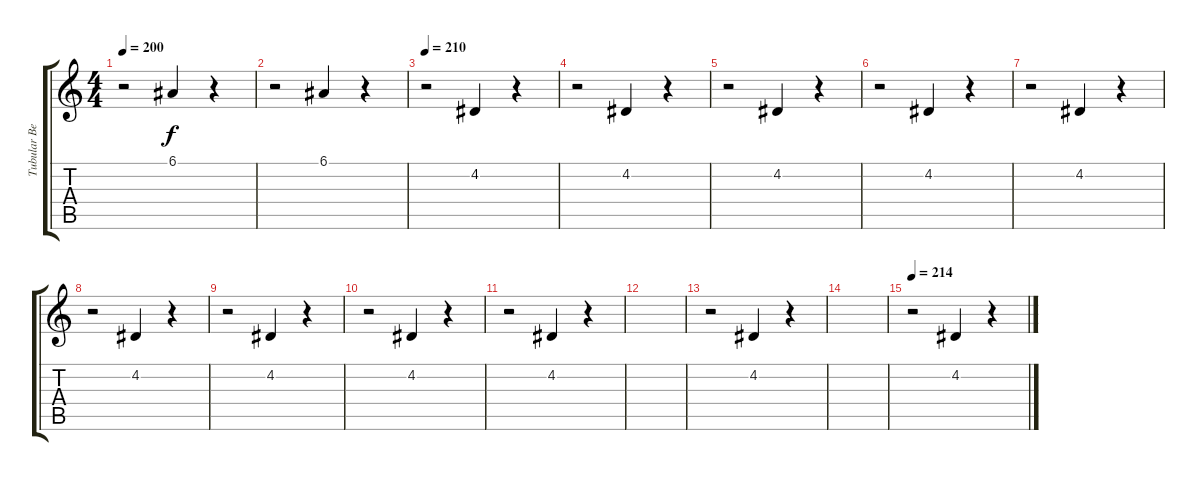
\track ("Tubular Bells (Palmer)" "Tubular Be") {instrument tubularbells}
\staff {score tabs}
\tuning (E4 B3 G3 D3 A2 E2) {hide}
\ts (4 4)
\tempo 200
\clef g2
\ks c
r.2{dy f} 6.1.4 r.4 |
r.2 6.1.4 r.4 |
\tempo 210
r.2 4.2.4 r.4 |
r.2 4.2.4 r.4 |
r.2 4.2.4 r.4 |
r.2 4.2.4 r.4 |
r.2 4.2.4 r.4 |
r.2 4.2.4 r.4 |
r.2 4.2.4 r.4 |
r.2 4.2.4 r.4 |
r.2 4.2.4 r.4 |
|
r.2 4.2.4 r.4 |
|
\tempo 214
r.2 4.2.4 r.4
